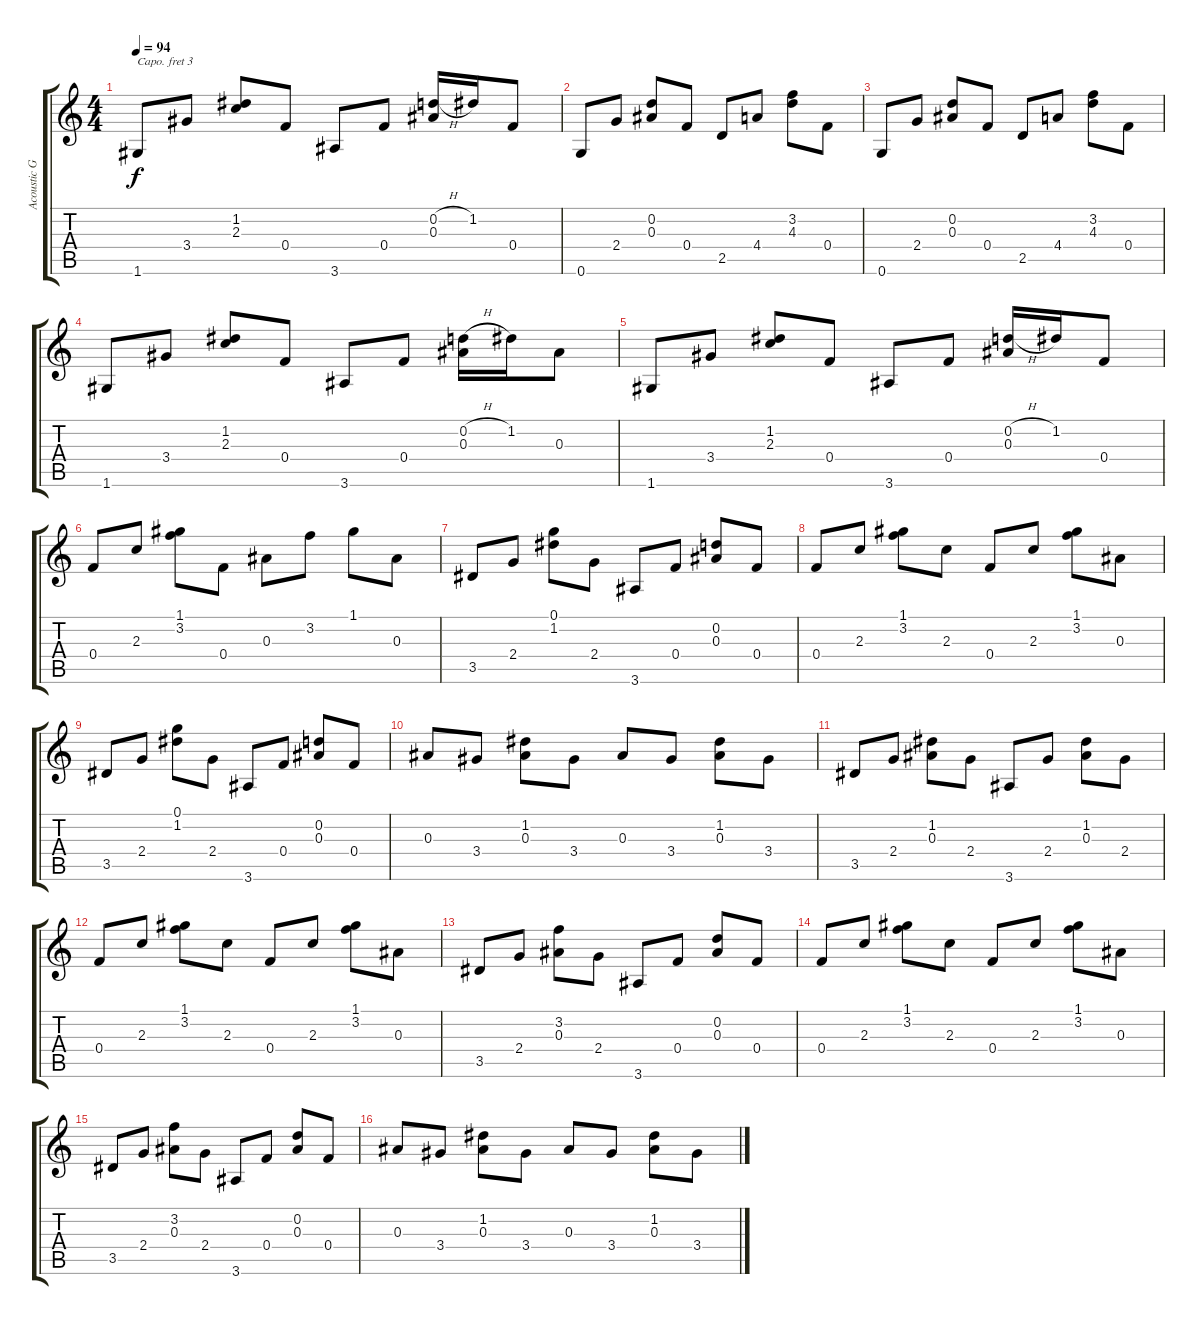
\track ("Acoustic Guitar" "Acoustic G") {instrument acousticguitarsteel}
\staff {score tabs}
\capo 3
\tuning (E4 B3 G3 D3 A2 E2) {hide}
\ts (4 4)
\tempo 94
\clef g2
\ks c
1.6.8{dy f} 3.4.8 (1.2 2.3).8 0.4.8 3.6.8 0.4.8 (0.2{h} 0.3).16 1.2.16 0.4.8 |
0.6.8 2.4.8 (0.2 0.3).8 0.4.8 2.5.8 4.4.8 (3.2 4.3).8 0.4.8 |
0.6.8 2.4.8 (0.2 0.3).8 0.4.8 2.5.8 4.4.8 (3.2 4.3).8 0.4.8 |
1.6.8 3.4.8 (1.2 2.3).8 0.4.8 3.6.8 0.4.8 (0.2{h} 0.3).16 1.2.16 0.3.8 |
1.6.8 3.4.8 (1.2 2.3).8 0.4.8 3.6.8 0.4.8 (0.2{h} 0.3).16 1.2.16 0.4.8 |
0.4.8 2.3.8 (1.1 3.2).8 0.4.8 0.3.8 3.2.8 1.1.8 0.3.8 |
3.5.8 2.4.8 (0.1 1.2).8 2.4.8 3.6.8 0.4.8 (0.2 0.3).8 0.4.8 |
0.4.8 2.3.8 (1.1 3.2).8 2.3.8 0.4.8 2.3.8 (1.1 3.2).8 0.3.8 |
3.5.8 2.4.8 (0.1 1.2).8 2.4.8 3.6.8 0.4.8 (0.2 0.3).8 0.4.8 |
0.3.8 3.4.8 (1.2 0.3).8 3.4.8 0.3.8 3.4.8 (1.2 0.3).8 3.4.8 |
3.5.8 2.4.8 (1.2 0.3).8 2.4.8 3.6.8 2.4.8 (1.2 0.3).8 2.4.8 |
0.4.8 2.3.8 (1.1 3.2).8 2.3.8 0.4.8 2.3.8 (1.1 3.2).8 0.3.8 |
3.5.8 2.4.8 (3.2 0.3).8 2.4.8 3.6.8 0.4.8 (0.2 0.3).8 0.4.8 |
0.4.8 2.3.8 (1.1 3.2).8 2.3.8 0.4.8 2.3.8 (1.1 3.2).8 0.3.8 |
3.5.8 2.4.8 (3.2 0.3).8 2.4.8 3.6.8 0.4.8 (0.2 0.3).8 0.4.8 |
0.3.8 3.4.8 (1.2 0.3).8 3.4.8 0.3.8 3.4.8 (1.2 0.3).8 3.4.8
